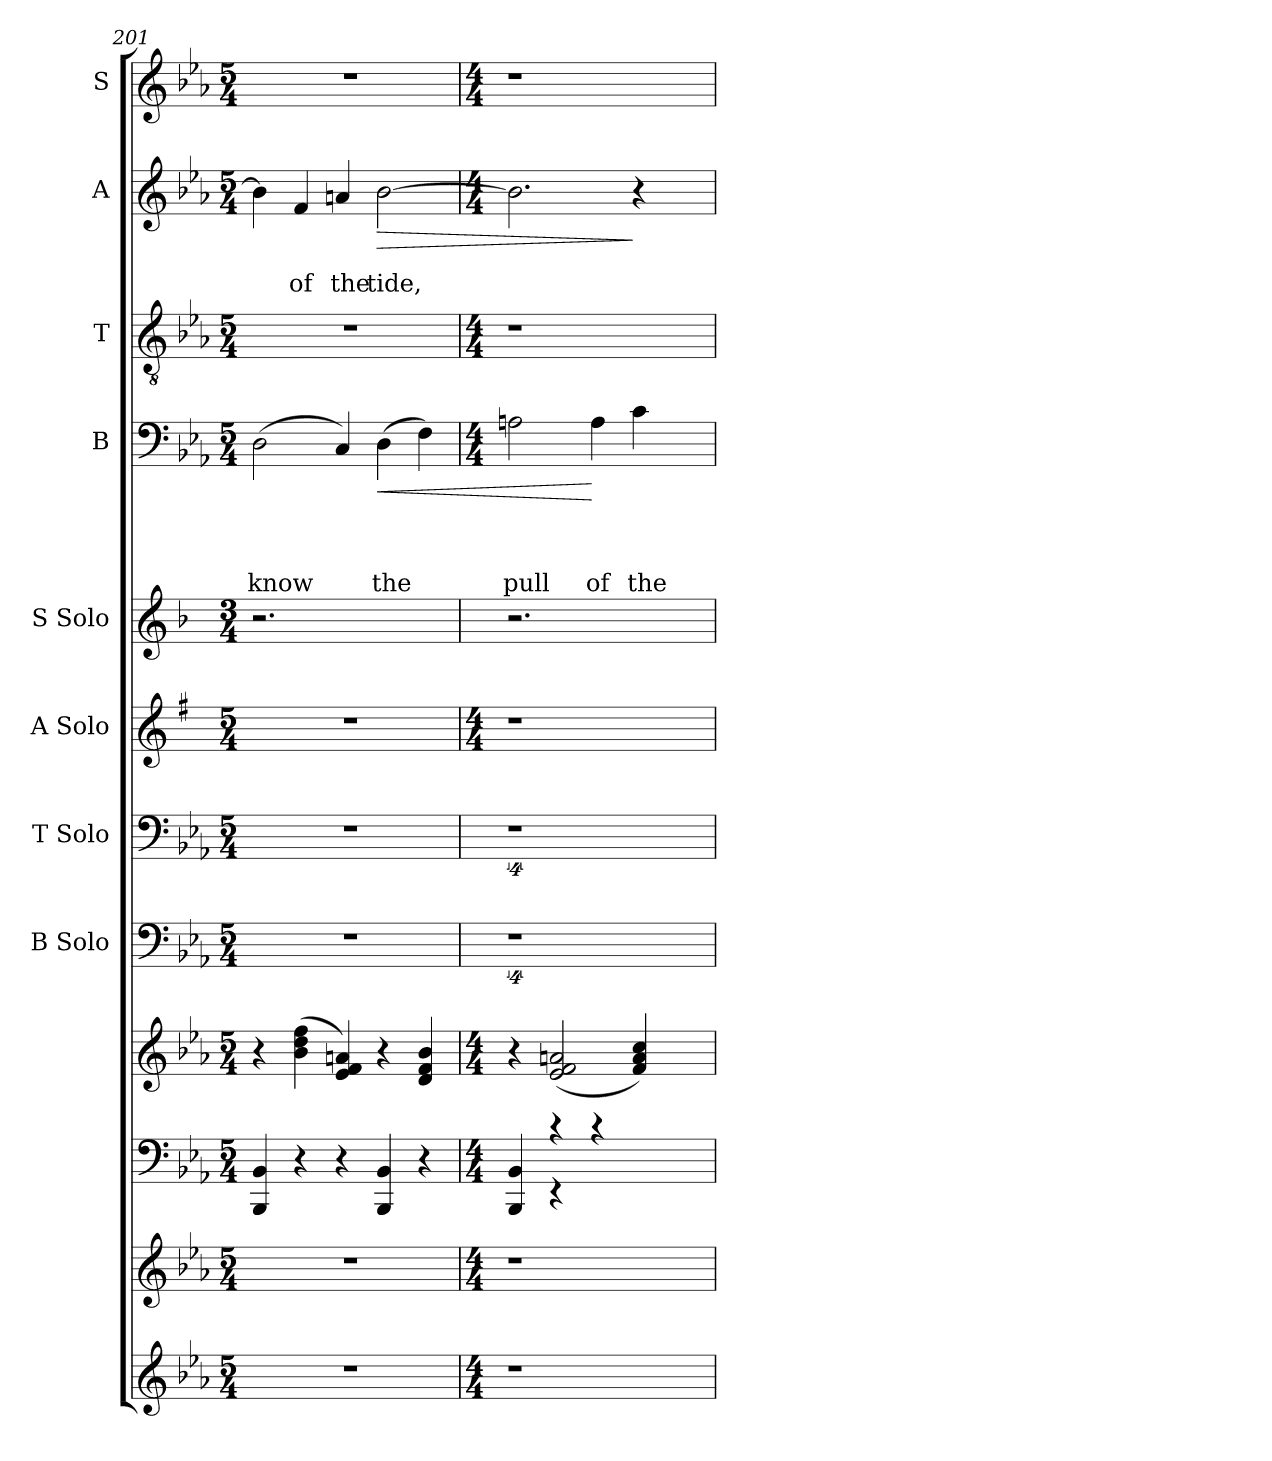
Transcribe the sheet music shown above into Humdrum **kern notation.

**kern	**kern	**kern	**kern	**kern	**kern	**kern	**kern	**kern	**text	**text	**text	**text	**dynam	**kern	**kern	**text	**text	**dynam	**kern
*part12	*part11	*part10	*part9	*part8	*part7	*part6	*part5	*part4	*part4	*part4	*part4	*part4	*part4	*part3	*part2	*part2	*part2	*part2	*part1
*staff12	*staff11	*staff10	*staff9	*staff8	*staff7	*staff6	*staff5	*staff4	*staff4	*staff4	*staff4	*staff4	*staff4	*staff3	*staff2	*staff2	*staff2	*staff2	*staff1
*	*	*	*	*I"B Solo	*I"T Solo	*I"A Solo	*I"S Solo	*I"B	*	*	*	*	*	*I"T	*I"A	*	*	*	*I"S
*clefG2	*clefG2	*clefF4	*clefG2	*clefF4	*clefF4	*clefG2	*clefG2	*clefF4	*	*	*	*	*	*clefGv2	*clefG2	*	*	*	*clefG2
*k[b-e-a-]	*k[b-e-a-]	*k[b-e-a-]	*k[b-e-a-]	*k[b-e-a-]	*k[b-e-a-]	*k[f#]	*k[b-]	*k[b-e-a-]	*	*	*	*	*	*k[b-e-a-]	*k[b-e-a-]	*	*	*	*k[b-e-a-]
*E-:	*E-:	*E-:	*E-:	*E-:	*E-:	*G:	*F:	*E-:	*	*	*	*	*	*E-:	*E-:	*	*	*	*E-:
*M5/4	*M5/4	*M5/4	*M5/4	*M5/4	*M5/4	*M5/4	*M3/4	*M5/4	*	*	*	*	*	*M5/4	*M5/4	*	*	*	*M5/4
=201	=201	=201	=201	=201	=201	=201	=201	=201	=201	=201	=201	=201	=201	=201	=201	=201	=201	=201	=201
!	!	!	!	!	!	!	!	!	!	!	!	!LO:LY:b	!	!LO:N:vis=1	!	!	!	!	!LO:N:vis=1
4%5r	4%5r	4BBB-/ 4BB-/	4r	4%5r	4%5r	4%5r	2.r	(>2D\	.	.	.	know	.	4%5r	4b-\]	.	.	.	4%5r
!	!	!	!	!	!	!	!	!	!	!	!	!	!	!	!	!	!LO:LY:b	!	!
.	.	4r	(>4b-\ 4dd\ 4ff\	.	.	.	.	.	.	.	.	.	.	.	4f/	.	of	.	.
!	!	!	!	!	!	!	!	!	!	!	!	!	!	!	!	!	!LO:LY:b	!	!
.	.	4r	4e-/ 4f/ 4an/)	.	.	.	.	4C/)	.	.	.	.	.	.	4an/	.	the	.	.
!	!	!	!	!	!	!	!	!	!	!	!	!LO:LY:b	!LO:HP:b	!	!	!	!LO:LY:b	!LO:HP:b	!
.	.	4BBB-/ 4BB-/	4r	.	.	.	2ryy	(>4D\	.	.	.	the	<	.	[>2b-\	.	tide,	>	.
.	.	4r	4d/ 4f/ 4b-/	.	.	.	.	4F\)	.	.	.	.	.	.	.	.	.	.	.
=202	=202	=202	=202	=202	=202	=202	=202	=202	=202	=202	=202	=202	=202	=202	=202	=202	=202	=202	=202
*M4/4	*M4/4	*M4/4	*M4/4	*	*	*M4/4	*	*M4/4	*	*	*	*	*	*M4/4	*M4/4	*	*	*	*M4/4
*	*	*^	*	*	*	*	*	*	*	*	*	*	*	*	*	*	*	*	*
!	!	!	!	!	!	!	!	!	!	!	!	!	!LO:LY:b	!	!	!	!	!	!	!
1r	1r	4BBB-/ 4BB-/	4ryy	4r	4%5r	4%5r	1r	2.r	2An\	.	.	.	pull	.	1r	2.b-\]	.	.	.	1r
.	.	4rc	4rEE	(<2e-/ 2f/ 2an/	.	.	.	.	.	.	.	.	.	.	.	.	.	.	.	.
!	!	!	!	!	!	!	!	!	!	!	!	!	!LO:LY:b	!	!	!	!	!	!	!
.	.	4rc	2ryy	.	.	.	.	.	4A\	.	.	.	of	[	.	.	.	.	.	.
!	!	!	!	!	!	!	!	!	!	!	!	!	!LO:LY:b	!	!	!	!	!	!	!
.	.	2ryy	.	4f/ 4a/ 4cc/)	.	.	.	2ryy	4c\	.	.	.	the	.	.	4r	.	.	]	.
4ryy	4ryy	.	4ryy	4ryy	.	.	4ryy	.	4ryy	.	.	.	.	.	4ryy	4ryy	.	.	.	4ryy
*	*	*v	*v	*	*	*	*	*	*	*	*	*	*	*	*	*	*	*	*	*
=	=	=	=	=	=	=	=	=	=	=	=	=	=	=	=	=	=	=	=
*-	*-	*-	*-	*-	*-	*-	*-	*-	*-	*-	*-	*-	*-	*-	*-	*-	*-	*-	*-
